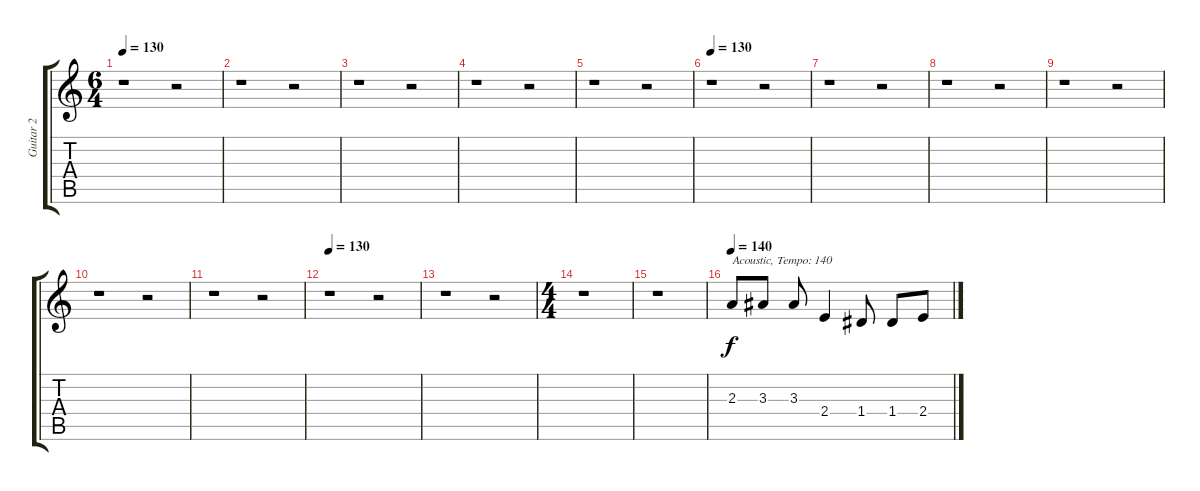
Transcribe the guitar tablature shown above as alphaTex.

\track ("Guitar 2" "Guitar 2") {instrument distortionguitar}
\staff {score tabs}
\tuning (E4 B3 G3 D3 A2 E2) {hide}
\ts (6 4)
\tempo 130
\clef g2
\ks c
r.1{dy f} r.2 |
r.1 r.2 |
r.1 r.2 |
r.1 r.2 |
r.1 r.2 |
\tempo 130
r.1 r.2 |
r.1 r.2 |
r.1 r.2 |
r.1 r.2 |
r.1 r.2 |
r.1 r.2 |
\tempo 130
r.1 r.2 |
r.1 r.2 |
\ts (4 4)
r.1 |
r.1 |
\tempo 140
2.3.8{txt "Acoustic, Tempo: 140" volume 14 instrument acousticguitarsteel} 3.3.8 3.3.8 2.4.4 1.4.8 1.4.8 2.4.8
